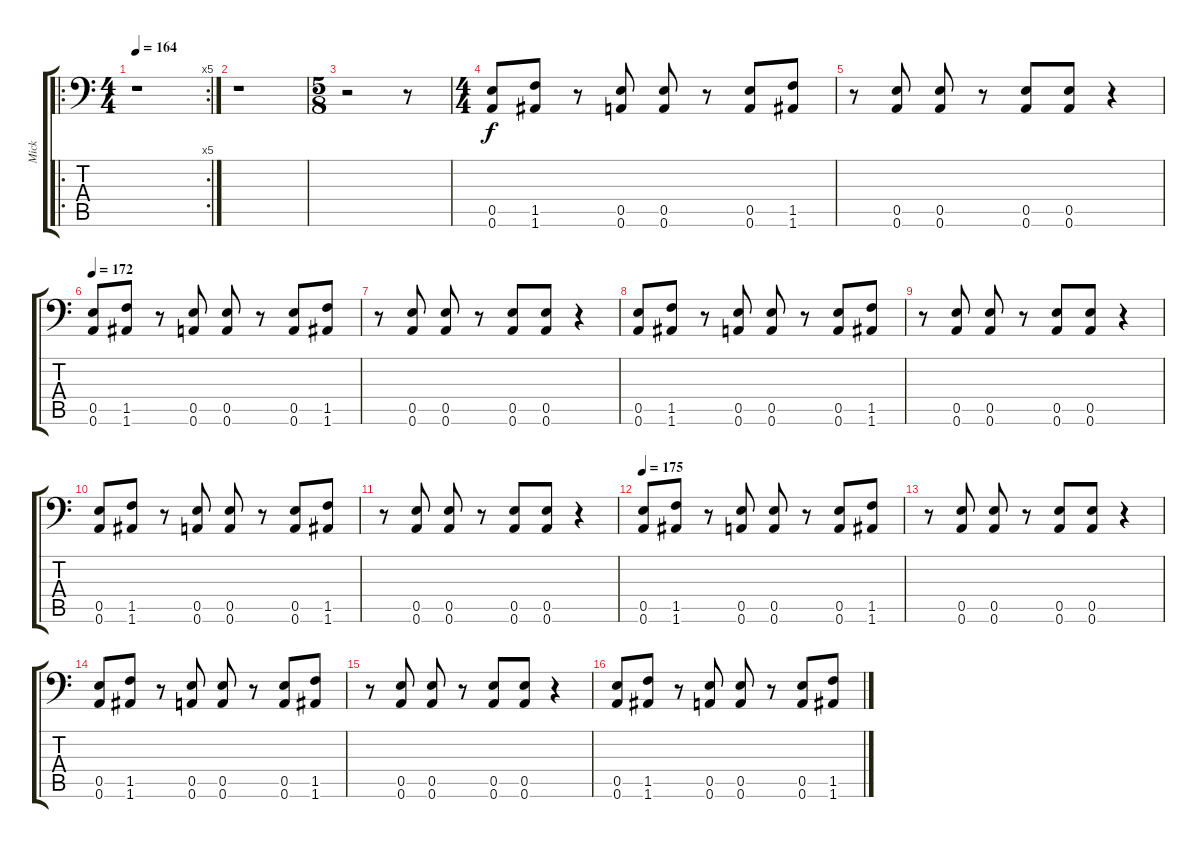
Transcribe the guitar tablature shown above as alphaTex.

\track ("Mick" "Mick") {instrument distortionguitar}
\staff {score tabs}
\tuning (B3 Gb3 D3 A2 E2 A1) {hide}
\ro
\rc 5
\ts (4 4)
\tempo 164
\clef f4
\ks c
r.1{dy f} |
r.1 |
\ts (5 8)
r.2 r.8 |
\ts (4 4)
(0.5 0.6).8 (1.5 1.6).8 r.8 (0.5 0.6).8 (0.5 0.6).8 r.8 (0.5 0.6).8 (1.5 1.6).8 |
r.8 (0.5 0.6).8 (0.5 0.6).8 r.8 (0.5 0.6).8 (0.5 0.6).8 r.4 |
\tempo 172
(0.5 0.6).8 (1.5 1.6).8 r.8 (0.5 0.6).8 (0.5 0.6).8 r.8 (0.5 0.6).8 (1.5 1.6).8 |
r.8 (0.5 0.6).8 (0.5 0.6).8 r.8 (0.5 0.6).8 (0.5 0.6).8 r.4 |
(0.5 0.6).8 (1.5 1.6).8 r.8 (0.5 0.6).8 (0.5 0.6).8 r.8 (0.5 0.6).8 (1.5 1.6).8 |
r.8 (0.5 0.6).8 (0.5 0.6).8 r.8 (0.5 0.6).8 (0.5 0.6).8 r.4 |
(0.5 0.6).8 (1.5 1.6).8 r.8 (0.5 0.6).8 (0.5 0.6).8 r.8 (0.5 0.6).8 (1.5 1.6).8 |
r.8 (0.5 0.6).8 (0.5 0.6).8 r.8 (0.5 0.6).8 (0.5 0.6).8 r.4 |
\tempo 175
(0.5 0.6).8 (1.5 1.6).8 r.8 (0.5 0.6).8 (0.5 0.6).8 r.8 (0.5 0.6).8 (1.5 1.6).8 |
r.8 (0.5 0.6).8 (0.5 0.6).8 r.8 (0.5 0.6).8 (0.5 0.6).8 r.4 |
(0.5 0.6).8 (1.5 1.6).8 r.8 (0.5 0.6).8 (0.5 0.6).8 r.8 (0.5 0.6).8 (1.5 1.6).8 |
r.8 (0.5 0.6).8 (0.5 0.6).8 r.8 (0.5 0.6).8 (0.5 0.6).8 r.4 |
(0.5 0.6).8 (1.5 1.6).8 r.8 (0.5 0.6).8 (0.5 0.6).8 r.8 (0.5 0.6).8 (1.5 1.6).8
